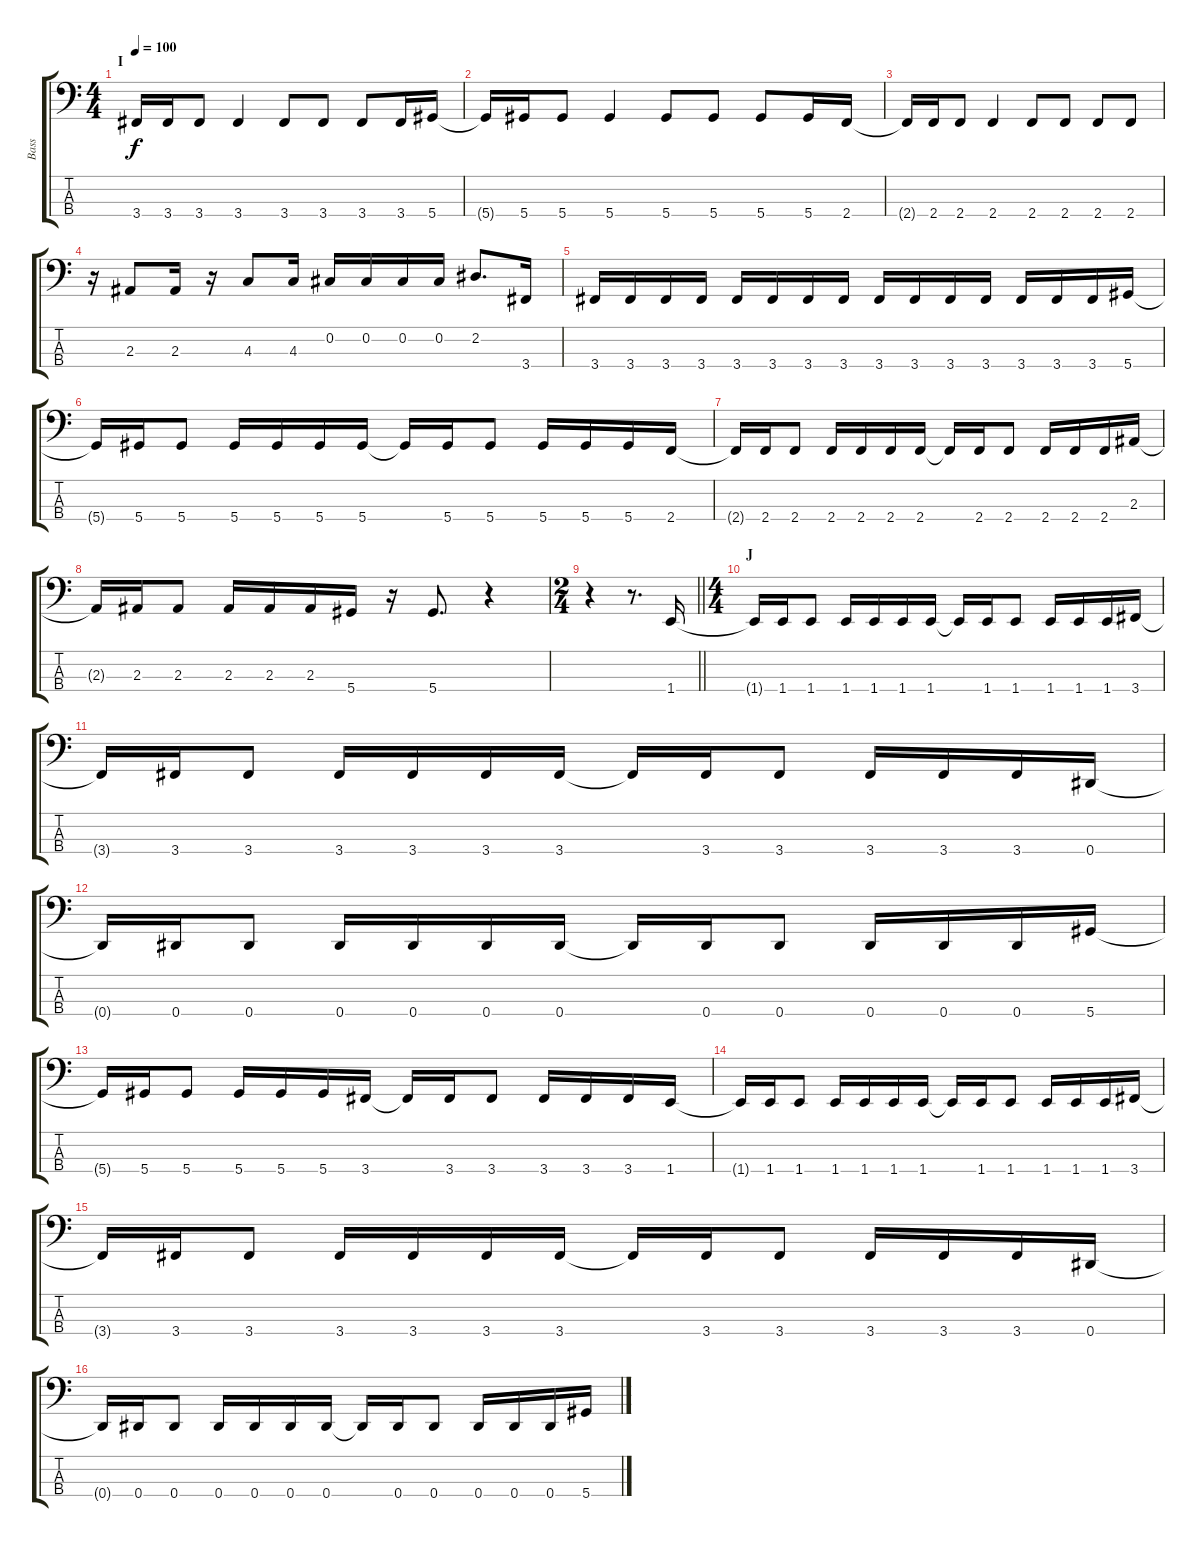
\track ("Bass" "Bass") {instrument electricbasspick}
\staff {score tabs}
\tuning (Gb2 Db2 Ab1 Eb1) {hide}
\ts (4 4)
\section ("" "I")
\tempo 100
\clef f4
\ks c
3.4.16{dy f} 3.4.16 3.4.8 3.4.4 3.4.8 3.4.8 3.4.8 3.4.16 5.4.16 |
5.4{t}.16 5.4.16 5.4.8 5.4.4 5.4.8 5.4.8 5.4.8 5.4.16 2.4.16 |
2.4{t}.16 2.4.16 2.4.8 2.4.4 2.4.8 2.4.8 2.4.8 2.4.8 |
r.16 2.3.8 2.3.16 r.16 4.3.8 4.3.16 0.2.16 0.2.16 0.2.16 0.2.16 2.2.8{d} 3.4.16 |
3.4.16 3.4.16 3.4.16 3.4.16 3.4.16 3.4.16 3.4.16 3.4.16 3.4.16 3.4.16 3.4.16 3.4.16 3.4.16 3.4.16 3.4.16 5.4.16 |
5.4{t}.16 5.4.16 5.4.8 5.4.16 5.4.16 5.4.16 5.4.16 5.4{t}.16 5.4.16 5.4.8 5.4.16 5.4.16 5.4.16 2.4.16 |
2.4{t}.16 2.4.16 2.4.8 2.4.16 2.4.16 2.4.16 2.4.16 2.4{t}.16 2.4.16 2.4.8 2.4.16 2.4.16 2.4.16 2.3.16 |
2.3{t}.16 2.3.16 2.3.8 2.3.16 2.3.16 2.3.16 5.4.16 r.16 5.4.8{d} r.4 |
\ts (2 4)
\barLineRight lightlight
r.4 r.8{d} 1.4.16 |
\ts (4 4)
\section ("" "J")
1.4{t}.16 1.4.16 1.4.8 1.4.16 1.4.16 1.4.16 1.4.16 1.4{t}.16 1.4.16 1.4.8 1.4.16 1.4.16 1.4.16 3.4.16 |
3.4{t}.16 3.4.16 3.4.8 3.4.16 3.4.16 3.4.16 3.4.16 3.4{t}.16 3.4.16 3.4.8 3.4.16 3.4.16 3.4.16 0.4.16 |
0.4{t}.16 0.4.16 0.4.8 0.4.16 0.4.16 0.4.16 0.4.16 0.4{t}.16 0.4.16 0.4.8 0.4.16 0.4.16 0.4.16 5.4.16 |
5.4{t}.16 5.4.16 5.4.8 5.4.16 5.4.16 5.4.16 3.4.16 3.4{t}.16 3.4.16 3.4.8 3.4.16 3.4.16 3.4.16 1.4.16 |
1.4{t}.16 1.4.16 1.4.8 1.4.16 1.4.16 1.4.16 1.4.16 1.4{t}.16 1.4.16 1.4.8 1.4.16 1.4.16 1.4.16 3.4.16 |
3.4{t}.16 3.4.16 3.4.8 3.4.16 3.4.16 3.4.16 3.4.16 3.4{t}.16 3.4.16 3.4.8 3.4.16 3.4.16 3.4.16 0.4.16 |
0.4{t}.16 0.4.16 0.4.8 0.4.16 0.4.16 0.4.16 0.4.16 0.4{t}.16 0.4.16 0.4.8 0.4.16 0.4.16 0.4.16 5.4.16
